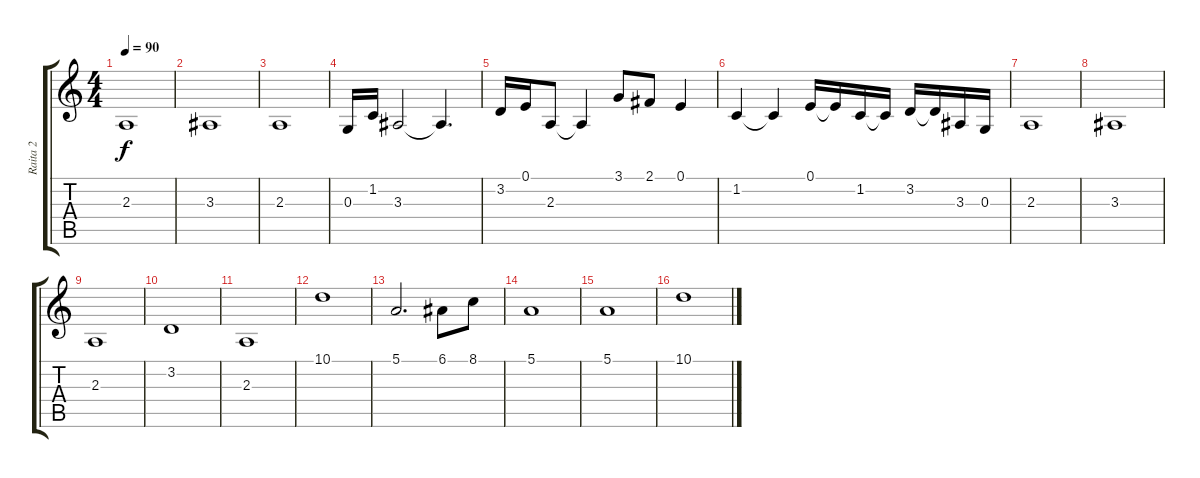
\track ("Raita 2" "Raita 2") {instrument frenchhorn}
\staff {score tabs}
\tuning (E4 B3 G3 D3 A2 E2) {hide}
\ts (4 4)
\tempo 90
\clef g2
\ks c
2.3.1{dy f volume 16 instrument frenchhorn} |
3.3.1 |
2.3.1 |
0.3.16 1.2.16 3.3.2 3.3{t}.4{d} |
3.2.16 0.1.16 2.3.8 2.3{t}.4 3.1.8 2.1.8 0.1.4 |
1.2.4 1.2{t}.4 0.1.16 0.1{t}.16 1.2.16 1.2{t}.16 3.2.16 3.2{t}.16 3.3.16 0.3.16 |
2.3.1 |
3.3.1 |
2.3.1 |
3.2.1 |
2.3.1 |
10.1.1 |
5.1.2{d} 6.1.8 8.1.8 |
5.1.1 |
5.1.1 |
10.1.1
